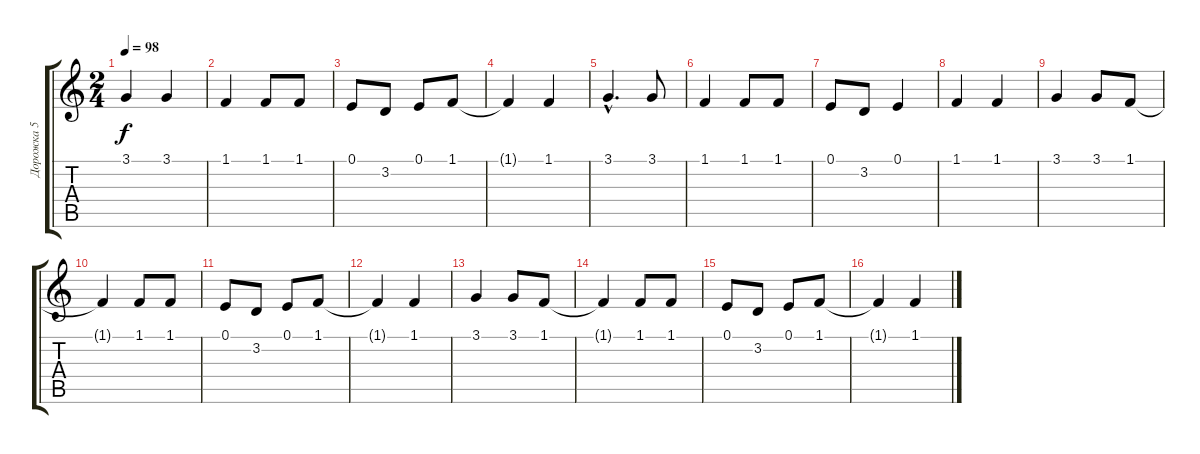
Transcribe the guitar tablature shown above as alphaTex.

\track ("Дорожка 5" "Дорожка 5") {instrument baritonesax}
\staff {score tabs}
\tuning (E4 B3 G3 D3 A2 E2) {hide}
\ts (2 4)
\tempo 98
\clef g2
\ks c
3.1.4{dy f} 3.1.4 |
1.1.4 1.1.8 1.1.8 |
0.1.8 3.2.8 0.1.8 1.1.8 |
1.1{t}.4 1.1.4 |
3.1{hac}.4{d} 3.1.8 |
1.1.4 1.1.8 1.1.8 |
0.1.8 3.2.8 0.1.4 |
1.1.4 1.1.4 |
3.1.4 3.1.8 1.1.8 |
1.1{t}.4 1.1.8 1.1.8 |
0.1.8 3.2.8 0.1.8 1.1.8 |
1.1{t}.4 1.1.4 |
3.1.4 3.1.8 1.1.8 |
1.1{t}.4 1.1.8 1.1.8 |
0.1.8 3.2.8 0.1.8 1.1.8 |
1.1{t}.4 1.1.4
